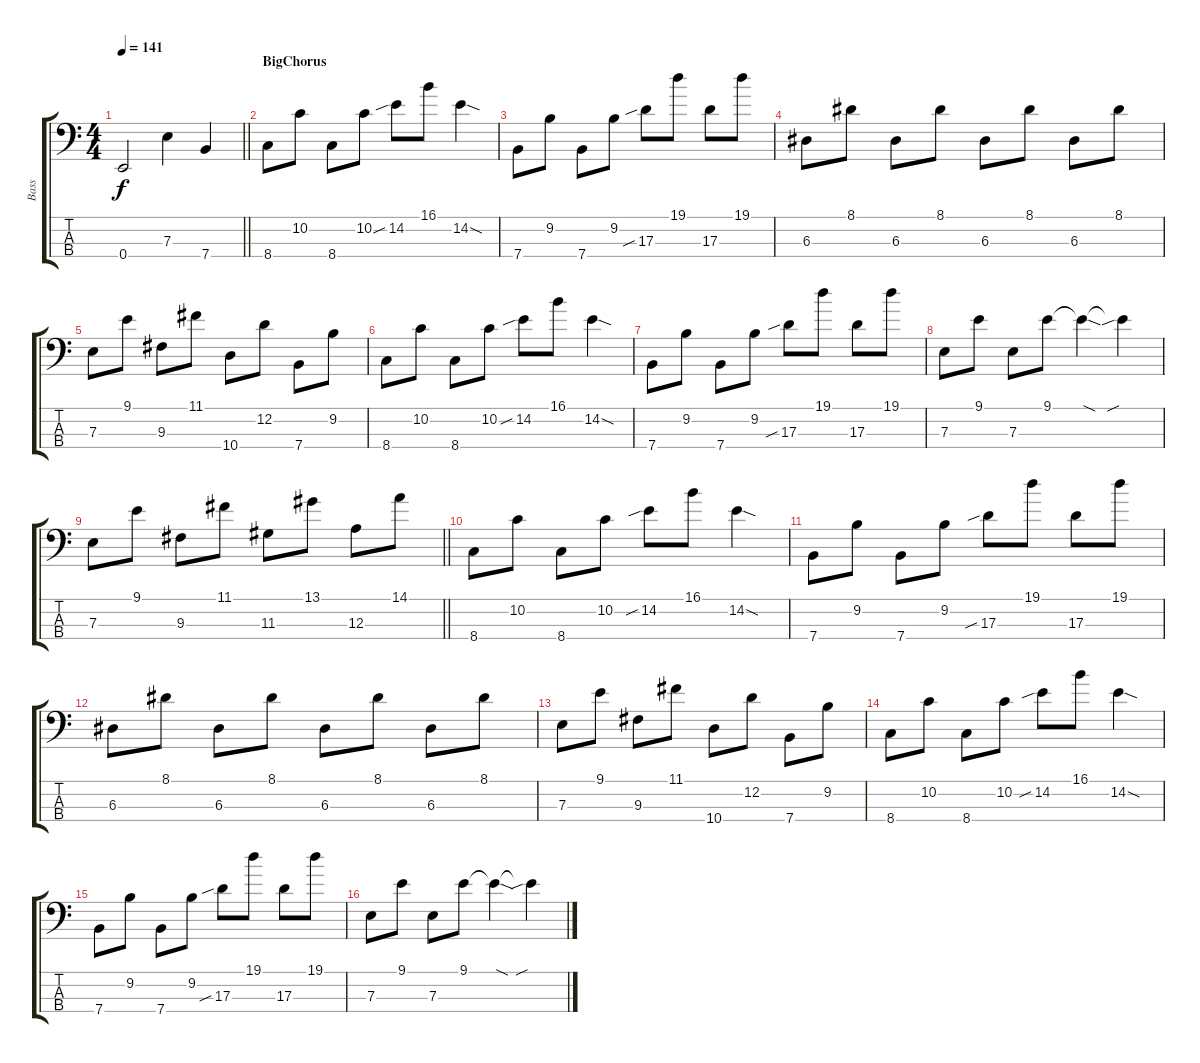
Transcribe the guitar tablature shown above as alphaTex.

\track ("Bass" "Bass") {instrument electricbassfinger}
\staff {score tabs}
\tuning (G2 D2 A1 E1) {hide}
\ts (4 4)
\tempo 141
\clef f4
\barLineRight lightlight
\ks c
0.4.2{dy f} 7.3.4 7.4.4 |
\section ("" "BigChorus")
8.4.8 10.2.8 8.4.8 10.2.8 14.2{sib}.8 16.1.8 14.2{sod}.4 |
7.4.8 9.2.8 7.4.8 9.2.8 17.3{sib}.8 19.1.8 17.3.8 19.1.8 |
6.3.8 8.1.8 6.3.8 8.1.8 6.3.8 8.1.8 6.3.8 8.1.8 |
7.3.8 9.1.8 9.3.8 11.1.8 10.4.8 12.2.8 7.4.8 9.2.8 |
8.4.8 10.2.8 8.4.8 10.2.8 14.2{sib}.8 16.1.8 14.2{sod}.4 |
7.4.8 9.2.8 7.4.8 9.2.8 17.3{sib}.8 19.1.8 17.3.8 19.1.8 |
7.3.8 9.1.8 7.3.8 9.1.8 9.1{sod t}.4 9.1{sib t}.4 |
\barLineRight lightlight
7.3.8 9.1.8 9.3.8 11.1.8 11.3.8 13.1.8 12.3.8 14.1.8 |
8.4.8 10.2.8 8.4.8 10.2.8 14.2{sib}.8 16.1.8 14.2{sod}.4 |
7.4.8 9.2.8 7.4.8 9.2.8 17.3{sib}.8 19.1.8 17.3.8 19.1.8 |
6.3.8 8.1.8 6.3.8 8.1.8 6.3.8 8.1.8 6.3.8 8.1.8 |
7.3.8 9.1.8 9.3.8 11.1.8 10.4.8 12.2.8 7.4.8 9.2.8 |
8.4.8 10.2.8 8.4.8 10.2.8 14.2{sib}.8 16.1.8 14.2{sod}.4 |
7.4.8 9.2.8 7.4.8 9.2.8 17.3{sib}.8 19.1.8 17.3.8 19.1.8 |
7.3.8 9.1.8 7.3.8 9.1.8 9.1{sod t}.4 9.1{sib t}.4
